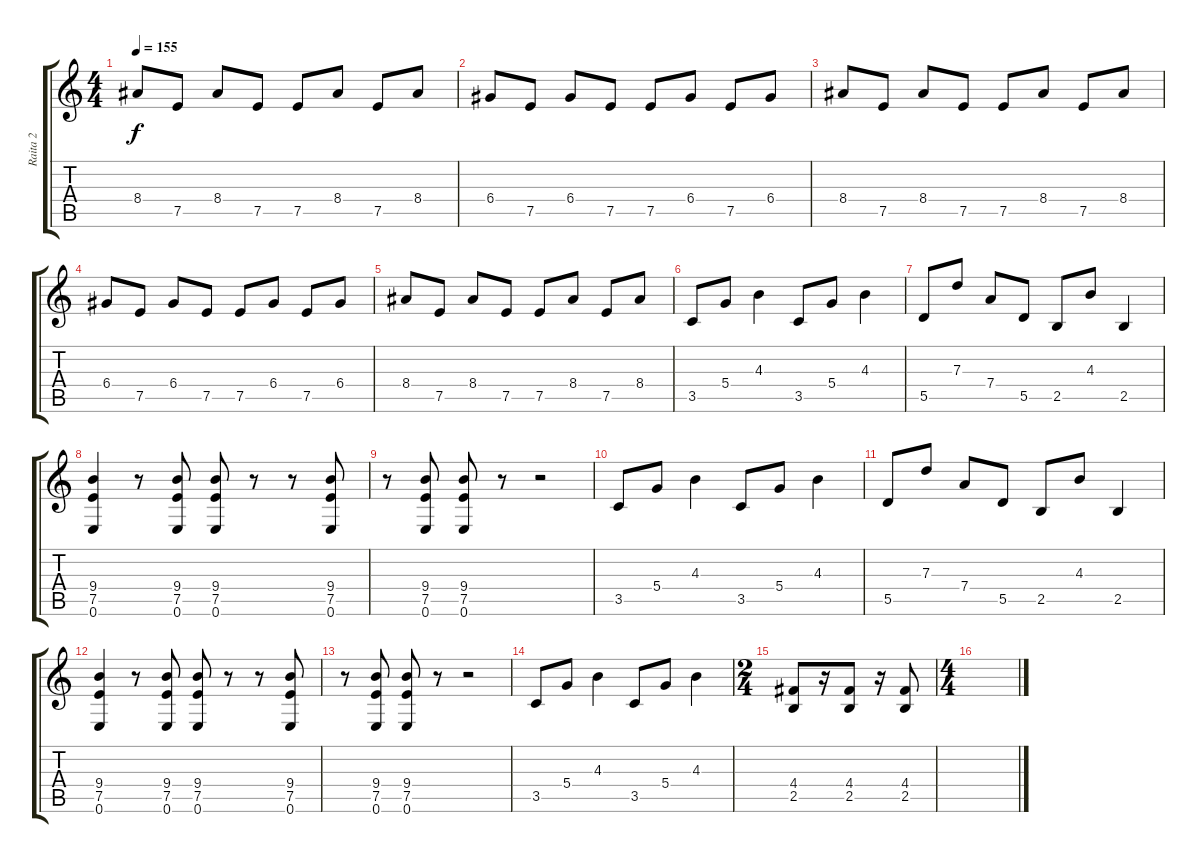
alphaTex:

\track ("Raita 2" "Raita 2") {instrument acousticguitarnylon}
\staff {score tabs}
\tuning (E4 B3 G3 D3 A2 E2) {hide}
\ts (4 4)
\tempo 155
\clef g2
\ks c
8.4.8{dy f} 7.5.8 8.4.8 7.5.8 7.5.8 8.4.8 7.5.8 8.4.8 |
6.4.8 7.5.8 6.4.8 7.5.8 7.5.8 6.4.8 7.5.8 6.4.8 |
8.4.8 7.5.8 8.4.8 7.5.8 7.5.8 8.4.8 7.5.8 8.4.8 |
6.4.8 7.5.8 6.4.8 7.5.8 7.5.8 6.4.8 7.5.8 6.4.8 |
8.4.8 7.5.8 8.4.8 7.5.8 7.5.8 8.4.8 7.5.8 8.4.8 |
3.5.8{instrument distortionguitar} 5.4.8 4.3.4 3.5.8 5.4.8 4.3.4 |
5.5.8 7.3.8 7.4.8 5.5.8 2.5.8 4.3.8 2.5.4 |
(9.4 7.5 0.6).4 r.8 (9.4 7.5 0.6).8 (9.4 7.5 0.6).8 r.8 r.8 (9.4 7.5 0.6).8 |
r.8 (9.4 7.5 0.6).8 (9.4 7.5 0.6).8 r.8 r.2 |
3.5.8{instrument distortionguitar} 5.4.8 4.3.4 3.5.8 5.4.8 4.3.4 |
5.5.8 7.3.8 7.4.8 5.5.8 2.5.8 4.3.8 2.5.4 |
(9.4 7.5 0.6).4 r.8 (9.4 7.5 0.6).8 (9.4 7.5 0.6).8 r.8 r.8 (9.4 7.5 0.6).8 |
r.8 (9.4 7.5 0.6).8 (9.4 7.5 0.6).8 r.8 r.2 |
3.5.8{instrument distortionguitar} 5.4.8 4.3.4 3.5.8 5.4.8 4.3.4 |
\ts (2 4)
(4.4 2.5).8 r.16 (4.4 2.5).8 r.16 (4.4 2.5).8 |
\ts (4 4)
